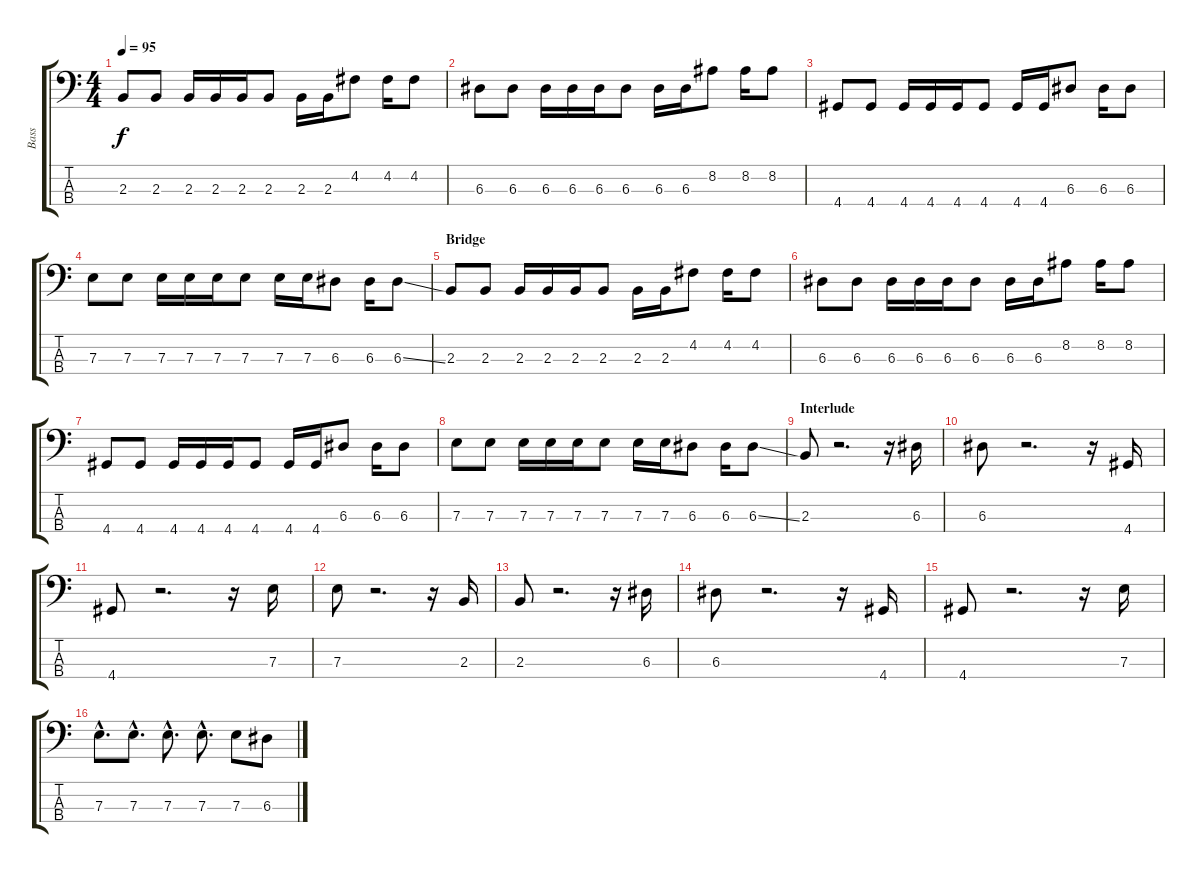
\track ("Bass" "Bass") {instrument electricbasspick}
\staff {score tabs}
\tuning (G2 D2 A1 E1) {hide}
\ts (4 4)
\tempo 95
\clef f4
\ks c
2.3.8{dy f} 2.3.8 2.3.16 2.3.16 2.3.16 2.3.8 2.3.16 2.3.16 4.2.8 4.2.16 4.2.8 |
6.3.8 6.3.8 6.3.16 6.3.16 6.3.16 6.3.8 6.3.16 6.3.16 8.2.8 8.2.16 8.2.8 |
4.4.8 4.4.8 4.4.16 4.4.16 4.4.16 4.4.8 4.4.16 4.4.16 6.3.8 6.3.16 6.3.8 |
7.3.8 7.3.8 7.3.16 7.3.16 7.3.16 7.3.8 7.3.16 7.3.16 6.3.8 6.3.16 6.3{ss}.8 |
\section ("" "Bridge")
2.3.8 2.3.8 2.3.16 2.3.16 2.3.16 2.3.8 2.3.16 2.3.16 4.2.8 4.2.16 4.2.8 |
6.3.8 6.3.8 6.3.16 6.3.16 6.3.16 6.3.8 6.3.16 6.3.16 8.2.8 8.2.16 8.2.8 |
4.4.8 4.4.8 4.4.16 4.4.16 4.4.16 4.4.8 4.4.16 4.4.16 6.3.8 6.3.16 6.3.8 |
7.3.8 7.3.8 7.3.16 7.3.16 7.3.16 7.3.8 7.3.16 7.3.16 6.3.8 6.3.16 6.3{ss}.8 |
\section ("" "Interlude")
2.3.8 r.2{d} r.16 6.3.16 |
6.3.8 r.2{d} r.16 4.4.16 |
4.4.8 r.2{d} r.16 7.3.16 |
7.3.8 r.2{d} r.16 2.3.16 |
2.3.8 r.2{d} r.16 6.3.16 |
6.3.8 r.2{d} r.16 4.4.16 |
4.4.8 r.2{d} r.16 7.3.16 |
7.3{hac}.8{d} 7.3{hac}.8{d} 7.3{hac}.8{d} 7.3{hac}.8{d} 7.3.8 6.3.8
